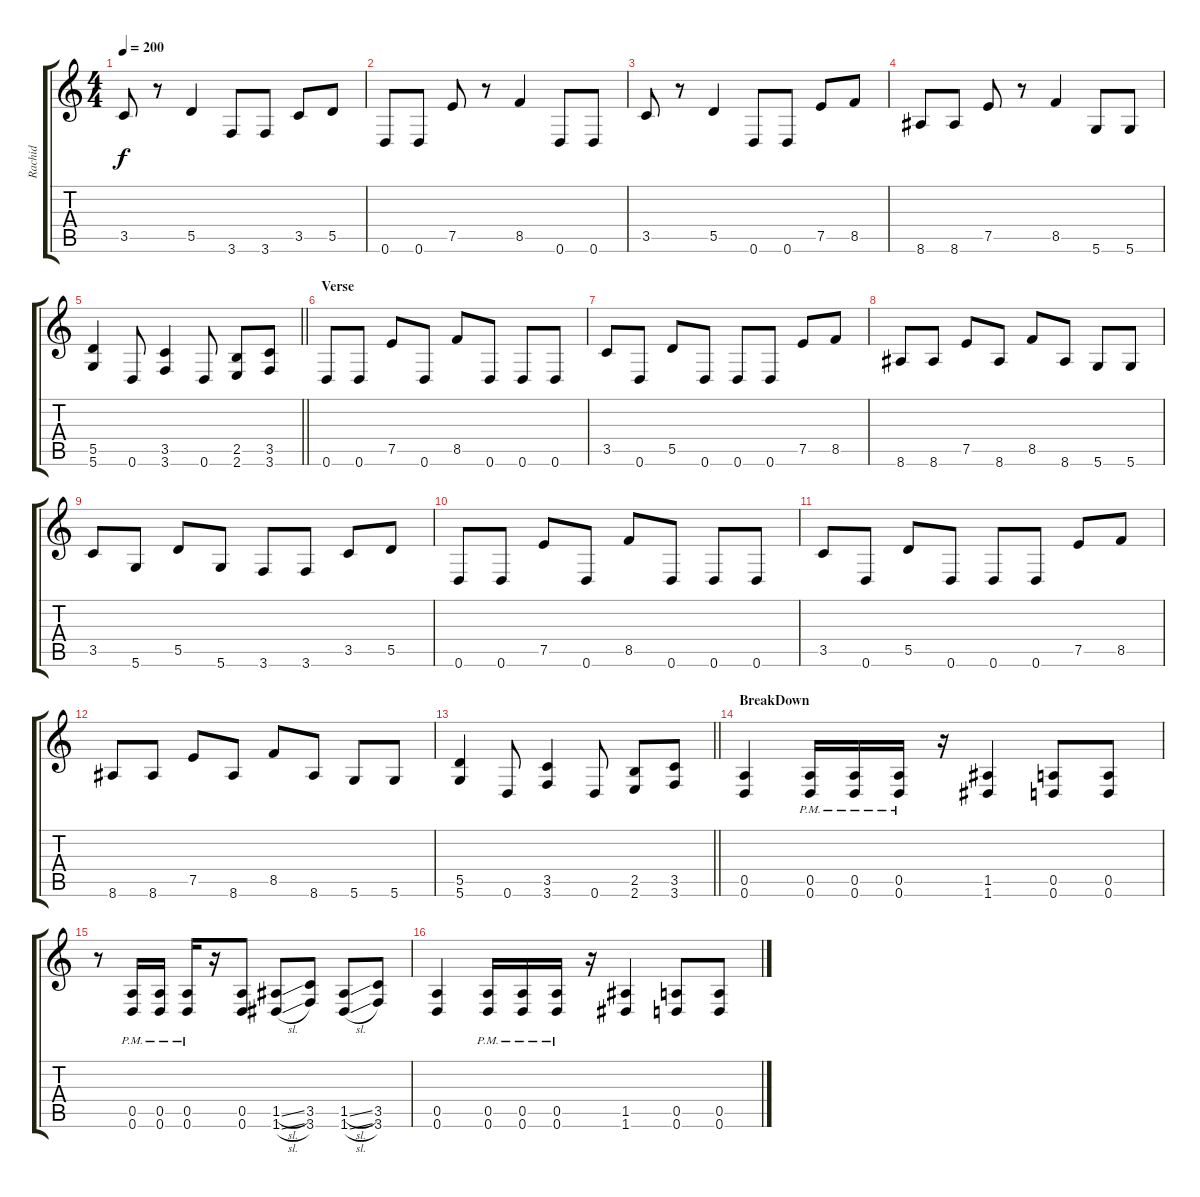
\track ("Rachid" "Rachid") {instrument distortionguitar}
\staff {score tabs}
\tuning (E4 B3 G3 D3 A2 D2) {hide}
\ts (4 4)
\tempo 200
\clef g2
\ks c
3.5.8{dy f} r.8 5.5.4 3.6.8 3.6.8 3.5.8 5.5.8 |
0.6.8 0.6.8 7.5.8 r.8 8.5.4 0.6.8 0.6.8 |
3.5.8 r.8 5.5.4 0.6.8 0.6.8 7.5.8 8.5.8 |
8.6.8 8.6.8 7.5.8 r.8 8.5.4 5.6.8 5.6.8 |
\barLineRight lightlight
(5.5 5.6).4 0.6.8 (3.5 3.6).4 0.6.8 (2.5 2.6).8 (3.5 3.6).8 |
\section ("" "Verse ")
0.6.8 0.6.8 7.5.8 0.6.8 8.5.8 0.6.8 0.6.8 0.6.8 |
3.5.8 0.6.8 5.5.8 0.6.8 0.6.8 0.6.8 7.5.8 8.5.8 |
8.6.8 8.6.8 7.5.8 8.6.8 8.5.8 8.6.8 5.6.8 5.6.8 |
3.5.8 5.6.8 5.5.8 5.6.8 3.6.8 3.6.8 3.5.8 5.5.8 |
0.6.8 0.6.8 7.5.8 0.6.8 8.5.8 0.6.8 0.6.8 0.6.8 |
3.5.8 0.6.8 5.5.8 0.6.8 0.6.8 0.6.8 7.5.8 8.5.8 |
8.6.8 8.6.8 7.5.8 8.6.8 8.5.8 8.6.8 5.6.8 5.6.8 |
\barLineRight lightlight
(5.5 5.6).4 0.6.8 (3.5 3.6).4 0.6.8 (2.5 2.6).8 (3.5 3.6).8 |
\section ("" "BreakDown")
(0.5 0.6).4 (0.5{pm} 0.6{pm}).16 (0.5{pm} 0.6{pm}).16 (0.5{pm} 0.6{pm}).16 r.16 (1.5 1.6).4 (0.5 0.6).8 (0.5 0.6).8 |
r.8 (0.5{pm} 0.6{pm}).16 (0.5{pm} 0.6{pm}).16 (0.5{pm} 0.6{pm}).16 r.16 (0.5 0.6).8 (1.5{sl} 1.6{sl}).8 (3.5 3.6).8 (1.5{sl} 1.6{sl}).8 (3.5 3.6).8 |
(0.5 0.6).4 (0.5{pm} 0.6{pm}).16 (0.5{pm} 0.6{pm}).16 (0.5{pm} 0.6{pm}).16 r.16 (1.5 1.6).4 (0.5 0.6).8 (0.5 0.6).8
